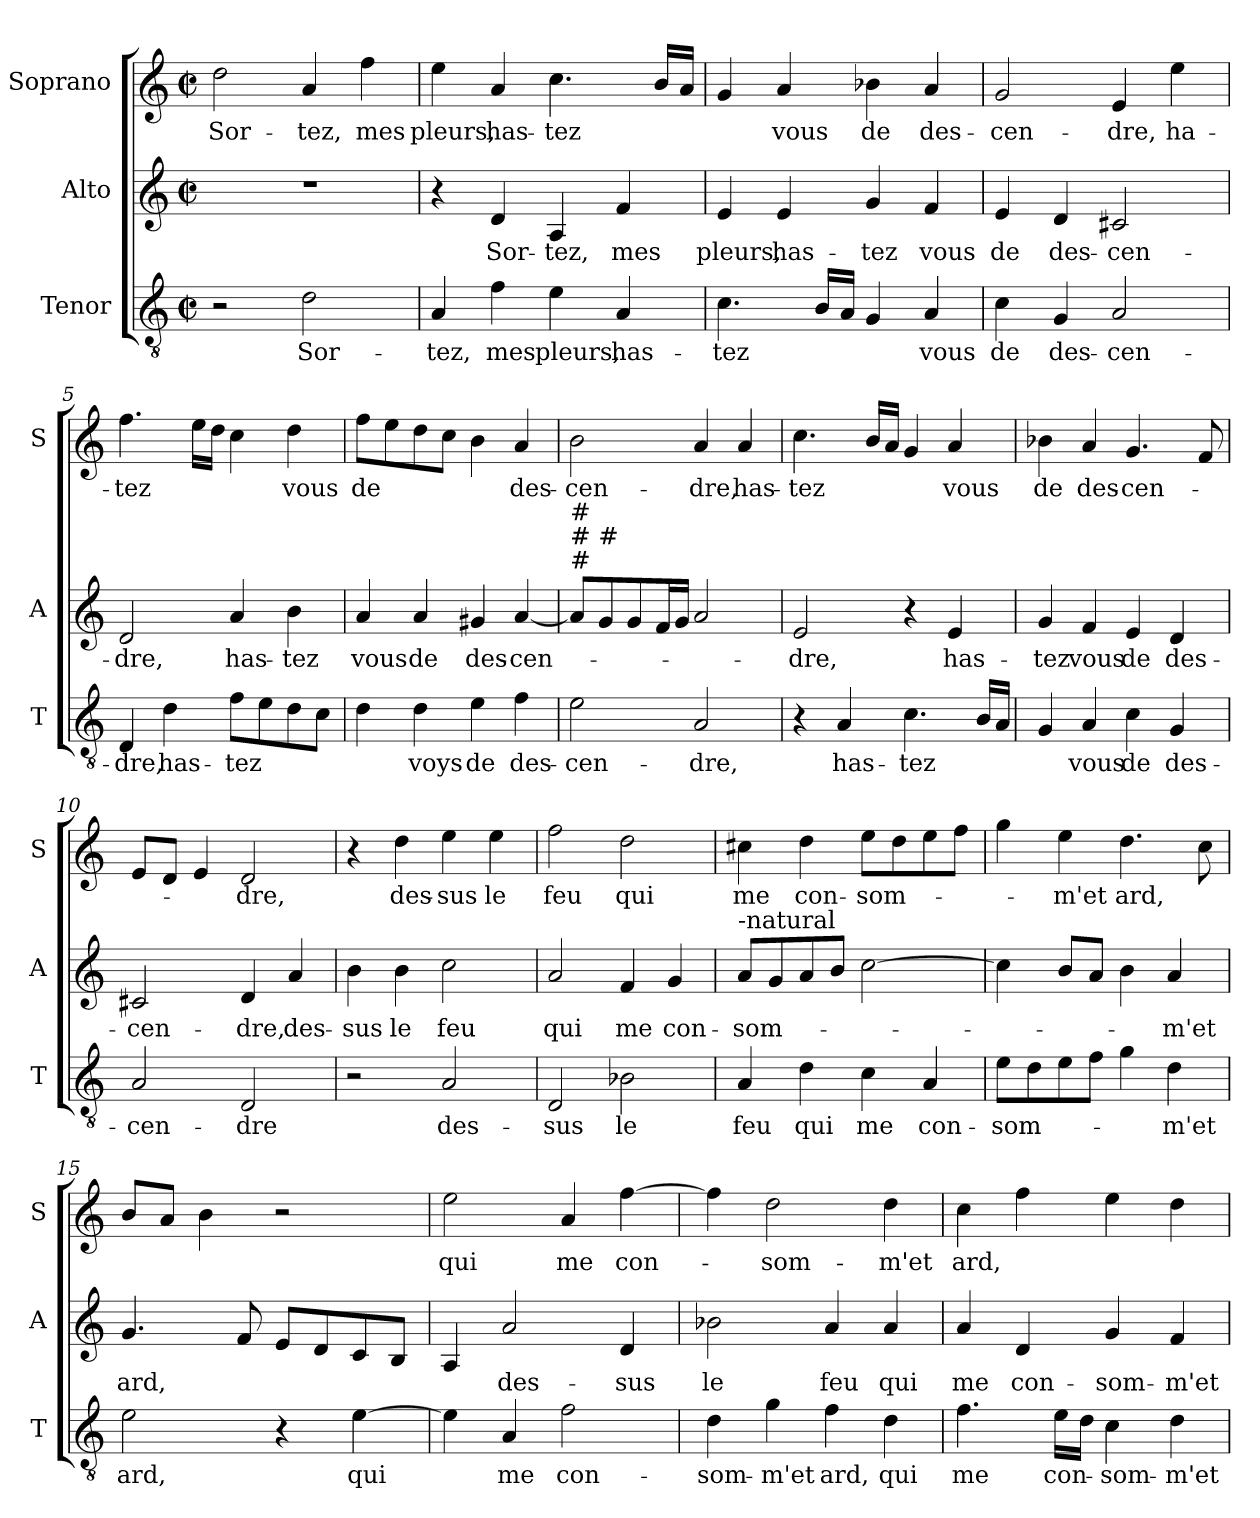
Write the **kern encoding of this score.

**kern	**text	**kern	**text	**kern	**text
*part3	*part3	*part2	*part2	*part1	*part1
*staff3	*staff3	*staff2	*staff2	*staff1	*staff1
*I"Tenor	*	*I"Alto	*	*I"Soprano	*
*I'T	*	*I'A	*	*I'S	*
*clefGv2	*	*clefG2	*	*clefG2	*
*k[]	*	*k[]	*	*k[]	*
*C:	*	*C:	*	*C:	*
*M2/2	*	*M2/2	*	*M2/2	*
*met(c|)	*	*met(c|)	*	*met(c|)	*
=1	=1	=1	=1	=1	=1
!	!	!	!	!	!LO:LY:b
2r	.	1r	.	2dd\	Sor-
!	!LO:LY:b	!	!	!	!LO:LY:b
2d\	Sor-	.	.	4a/	-tez,
!	!	!	!	!	!LO:LY:b
.	.	.	.	4ff\	mes
=2	=2	=2	=2	=2	=2
!	!LO:LY:b	!	!	!	!LO:LY:b
4A/	-tez,	4r	.	4ee\	pleurs,
!	!LO:LY:b	!	!LO:LY:b	!	!LO:LY:b
4f\	mes	4d/	Sor-	4a/	has-
!	!LO:LY:b	!	!LO:LY:b	!	!LO:LY:b
4e\	pleurs,	4A/	-tez,	4.cc\	-tez
!	!LO:LY:b	!	!LO:LY:b	!	!
4A/	has-	4f/	mes	.	.
.	.	.	.	16b/LL	.
.	.	.	.	16a/JJ	.
=3	=3	=3	=3	=3	=3
!	!LO:LY:b	!	!LO:LY:b	!	!
4.c\	-tez	4e/	pleurs,	4g/	.
!	!	!	!LO:LY:b	!	!LO:LY:b
.	.	4e/	has-	4a/	vous
16B/LL	.	.	.	.	.
16A/JJ	.	.	.	.	.
!	!	!	!LO:LY:b	!	!LO:LY:b
4G/	.	4g/	-tez	4b-X\	de
!	!LO:LY:b	!	!LO:LY:b	!	!LO:LY:b
4A/	vous	4f/	vous	4a/	des-
=4	=4	=4	=4	=4	=4
!	!LO:LY:b	!	!LO:LY:b	!	!LO:LY:b
4c\	de	4e/	de	2g/	-cen-
!	!LO:LY:b	!	!LO:LY:b	!	!
4G/	des-	4d/	des-	.	.
!	!LO:LY:b	!	!LO:LY:b	!	!LO:LY:b
2A/	-cen-	2c#X/	-cen-	4e/	-dre,
!	!	!	!	!	!LO:LY:b
.	.	.	.	4ee\	ha-
=5	=5	=5	=5	=5	=5
!	!LO:LY:b	!	!LO:LY:b	!	!LO:LY:b
4D/	-dre,	2d/	-dre,	4.ff\	-tez
!	!LO:LY:b	!	!	!	!
4d\	has-	.	.	.	.
.	.	.	.	16ee\LL	.
.	.	.	.	16dd\JJ	.
!	!LO:LY:b	!	!LO:LY:b	!	!
8f\L	-tez	4a/	has-	4cc\	.
8e\	.	.	.	.	.
!	!	!	!LO:LY:b	!	!LO:LY:b
8d\	.	4b\	-tez	4dd\	vous
8c\J	.	.	.	.	.
!!LO:LB:g=z
=6	=6	=6	=6	=6	=6
!	!	!	!LO:LY:b	!	!LO:LY:b
4d\	.	4a/	vous	8ff\L	de
.	.	.	.	8ee\	.
!	!LO:LY:b	!	!LO:LY:b	!	!
4d\	voys	4a/	de	8dd\	.
.	.	.	.	8cc\J	.
!	!LO:LY:b	!	!LO:LY:b	!	!
4e\	de	4g#X/	des-	4b\	.
!	!LO:LY:b	!	!LO:LY:b	!	!LO:LY:b
4f\	des-	[4a/	-cen-	4a/	des-
=7	=7	=7	=7	=7	=7
!	!	!LO:TX:a:t=#	!	!	!
!	!	!LO:TX:a:t=#  #	!	!	!
!	!	!LO:TX:a:t=#	!	!	!
!	!LO:LY:b	!	!	!	!LO:LY:b
2e\	-cen-	8a/L]	.	2b\	-cen-
.	.	8g/	.	.	.
.	.	8g/	.	.	.
.	.	16f/L	.	.	.
.	.	16g/JJ	.	.	.
!	!LO:LY:b	!	!	!	!LO:LY:b
2A/	-dre,	2a/	.	4a/	-dre,
!	!	!	!	!	!LO:LY:b
.	.	.	.	4a/	has-
=8	=8	=8	=8	=8	=8
!	!	!	!LO:LY:b	!	!LO:LY:b
4r	.	2e/	-dre,	4.cc\	-tez
!	!LO:LY:b	!	!	!	!
4A/	has-	.	.	.	.
.	.	.	.	16b/LL	.
.	.	.	.	16a/JJ	.
!	!LO:LY:b	!	!	!	!
4.c\	-tez	4r	.	4g/	.
!	!	!	!LO:LY:b	!	!LO:LY:b
.	.	4e/	has-	4a/	vous
16B/LL	.	.	.	.	.
16A/JJ	.	.	.	.	.
=9	=9	=9	=9	=9	=9
!	!	!	!LO:LY:b	!	!LO:LY:b
4G/	.	4g/	-tez	4b-X\	de
!	!LO:LY:b	!	!LO:LY:b	!	!LO:LY:b
4A/	vous	4f/	vous	4a/	des-
!	!LO:LY:b	!	!LO:LY:b	!	!LO:LY:b
4c\	de	4e/	de	4.g/	-cen-
!	!LO:LY:b	!	!LO:LY:b	!	!
4G/	des-	4d/	des-	.	.
.	.	.	.	8f/	.
=10	=10	=10	=10	=10	=10
!	!LO:LY:b	!	!LO:LY:b	!	!
2A/	-cen-	2c#X/	-cen-	8e/L	.
.	.	.	.	8d/J	.
.	.	.	.	4e/	.
!	!LO:LY:b	!	!LO:LY:b	!	!LO:LY:b
2D/	-dre	4d/	-dre,	2d/	-dre,
!	!	!	!LO:LY:b	!	!
.	.	4a/	des-	.	.
!!LO:LB:g=z
=11	=11	=11	=11	=11	=11
!	!	!	!LO:LY:b	!	!
2r	.	4b\	-sus	4r	.
!	!	!	!LO:LY:b	!	!LO:LY:b
.	.	4b\	le	4dd\	des-
!	!LO:LY:b	!	!LO:LY:b	!	!LO:LY:b
2A/	des-	2cc\	feu	4ee\	-sus
!	!	!	!	!	!LO:LY:b
.	.	.	.	4ee\	le
=12	=12	=12	=12	=12	=12
!	!LO:LY:b	!	!LO:LY:b	!	!LO:LY:b
2D/	-sus	2a/	qui	2ff\	feu
!	!LO:LY:b	!	!LO:LY:b	!	!LO:LY:b
2B-X\	le	4f/	me	2dd\	qui
!	!	!	!LO:LY:b	!	!
.	.	4g/	con-	.	.
=13	=13	=13	=13	=13	=13
!	!	!LO:TX:a:t=-natural	!	!	!
!	!LO:LY:b	!	!LO:LY:b	!	!LO:LY:b
4A/	feu	8a/L	-som-	4cc#X\	me
.	.	8g/	.	.	.
!	!LO:LY:b	!	!	!	!LO:LY:b
4d\	qui	8a/	.	4dd\	con-
.	.	8b/J	.	.	.
!	!LO:LY:b	!	!	!	!LO:LY:b
4c\	me	[2cc\	.	8ee\L	-som-
.	.	.	.	8dd\	.
!	!LO:LY:b	!	!	!	!
4A/	con-	.	.	8ee\	.
.	.	.	.	8ff\J	.
=14	=14	=14	=14	=14	=14
!	!LO:LY:b	!	!	!	!
8e\L	-som-	4cc\]	.	4gg\	.
8d\	.	.	.	.	.
!	!	!	!	!	!LO:LY:b
8e\	.	8b/L	.	4ee\	-m'et
8f\J	.	8a/J	.	.	.
!	!	!	!	!	!LO:LY:b
4g\	.	4b\	.	4.dd\	ard,
!	!LO:LY:b	!	!LO:LY:b	!	!
4d\	-m'et	4a/	-m'et	.	.
.	.	.	.	8cc\	.
=15	=15	=15	=15	=15	=15
!	!LO:LY:b	!	!LO:LY:b	!	!
2e\	ard,	4.g/	ard,	8b/L	.
.	.	.	.	8a/J	.
.	.	.	.	4b\	.
.	.	8f/	.	.	.
4r	.	8e/L	.	2r	.
.	.	8d/	.	.	.
!	!LO:LY:b	!	!	!	!
[4e\	qui	8c/	.	.	.
.	.	8B/J	.	.	.
!!LO:PB:g=z
=16	=16	=16	=16	=16	=16
!	!	!	!	!	!LO:LY:b
4e\]	.	4A/	.	2ee\	qui
!	!LO:LY:b	!	!LO:LY:b	!	!
4A/	me	2a/	des-	.	.
!	!LO:LY:b	!	!	!	!LO:LY:b
2f\	con-	.	.	4a/	me
!	!	!	!LO:LY:b	!	!LO:LY:b
.	.	4d/	-sus	[4ff\	con-
=17	=17	=17	=17	=17	=17
!	!LO:LY:b	!	!LO:LY:b	!	!
4d\	-som-	2b-X\	le	4ff\]	.
!	!LO:LY:b	!	!	!	!LO:LY:b
4g\	-m'et	.	.	2dd\	-som-
!	!LO:LY:b	!	!LO:LY:b	!	!
4f\	ard,	4a/	feu	.	.
!	!LO:LY:b	!	!LO:LY:b	!	!LO:LY:b
4d\	qui	4a/	qui	4dd\	-m'et
=18	=18	=18	=18	=18	=18
!	!LO:LY:b	!	!LO:LY:b	!	!LO:LY:b
4.f\	me	4a/	me	4cc\	ard,
!	!	!	!LO:LY:b	!	!
.	.	4d/	con-	4ff\	.
!	!LO:LY:b	!	!	!	!
16e\LL	con-	.	.	.	.
16d\JJ	.	.	.	.	.
!	!LO:LY:b	!	!LO:LY:b	!	!
4c\	-som-	4g/	-som-	4ee\	.
!	!LO:LY:b	!	!LO:LY:b	!	!
4d\	-m'et	4f/	-m'et	4dd\	.
=	=	=	=	=	=
*-	*-	*-	*-	*-	*-
